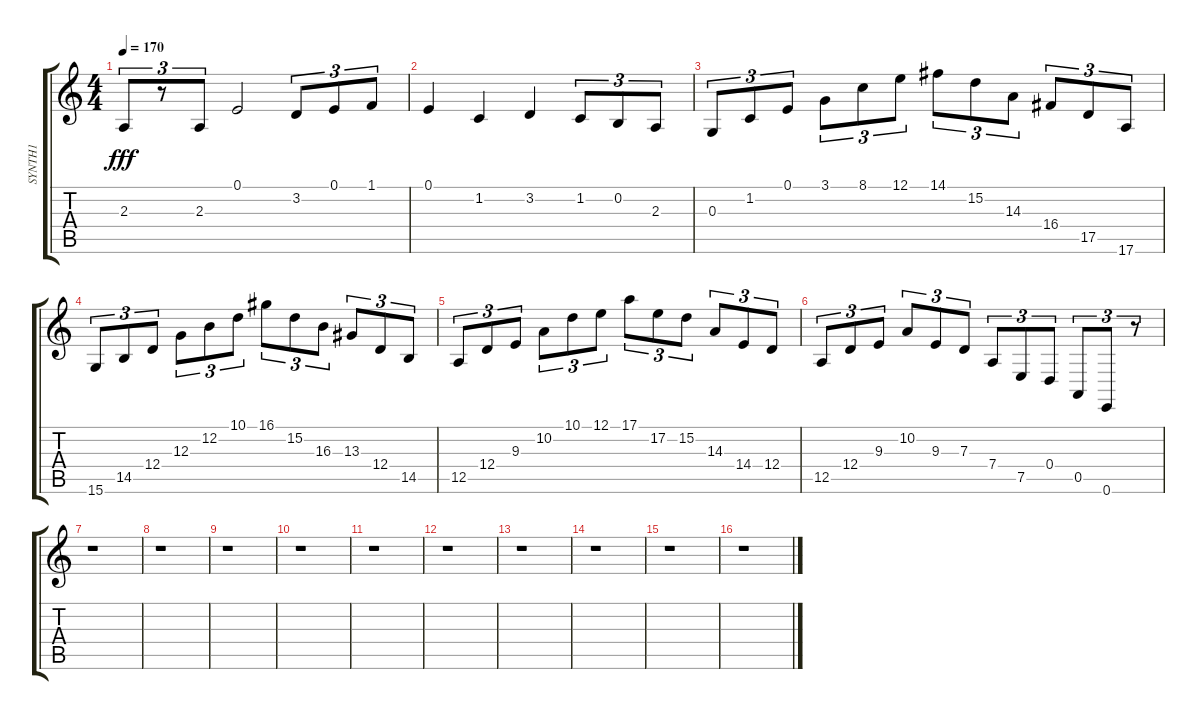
\track ("SYNTH1" "SYNTH1") {instrument lead1square}
\staff {score tabs}
\tuning (E4 B3 G3 D3 A2 E2) {hide}
\ts (4 4)
\tempo 170
\clef g2
\ks c
2.3.8{tu (3 2) dy fff} r.8{tu (3 2)} 2.3.8{tu (3 2)} 0.1.2 3.2.8{tu (3 2)} 0.1.8{tu (3 2)} 1.1.8{tu (3 2)} |
0.1.4 1.2.4 3.2.4 1.2.8{tu (3 2)} 0.2.8{tu (3 2)} 2.3.8{tu (3 2)} |
0.3.8{tu (3 2)} 1.2.8{tu (3 2)} 0.1.8{tu (3 2)} 3.1.8{tu (3 2)} 8.1.8{tu (3 2)} 12.1.8{tu (3 2)} 14.1.8{tu (3 2)} 15.2.8{tu (3 2)} 14.3.8{tu (3 2)} 16.4.8{tu (3 2)} 17.5.8{tu (3 2)} 17.6.8{tu (3 2)} |
15.6.8{tu (3 2)} 14.5.8{tu (3 2)} 12.4.8{tu (3 2)} 12.3.8{tu (3 2)} 12.2.8{tu (3 2)} 10.1.8{tu (3 2)} 16.1.8{tu (3 2)} 15.2.8{tu (3 2)} 16.3.8{tu (3 2)} 13.3.8{tu (3 2)} 12.4.8{tu (3 2)} 14.5.8{tu (3 2)} |
12.5.8{tu (3 2)} 12.4.8{tu (3 2)} 9.3.8{tu (3 2)} 10.2.8{tu (3 2)} 10.1.8{tu (3 2)} 12.1.8{tu (3 2)} 17.1.8{tu (3 2)} 17.2.8{tu (3 2)} 15.2.8{tu (3 2)} 14.3.8{tu (3 2)} 14.4.8{tu (3 2)} 12.4.8{tu (3 2)} |
12.5.8{tu (3 2)} 12.4.8{tu (3 2)} 9.3.8{tu (3 2)} 10.2.8{tu (3 2)} 9.3.8{tu (3 2)} 7.3.8{tu (3 2)} 7.4.8{tu (3 2)} 7.5.8{tu (3 2)} 0.4.8{tu (3 2)} 0.5.8{tu (3 2)} 0.6.8{tu (3 2)} r.8{tu (3 2)} |
r.1 |
r.1 |
r.1 |
r.1 |
r.1 |
r.1 |
r.1 |
r.1 |
r.1 |
r.1
